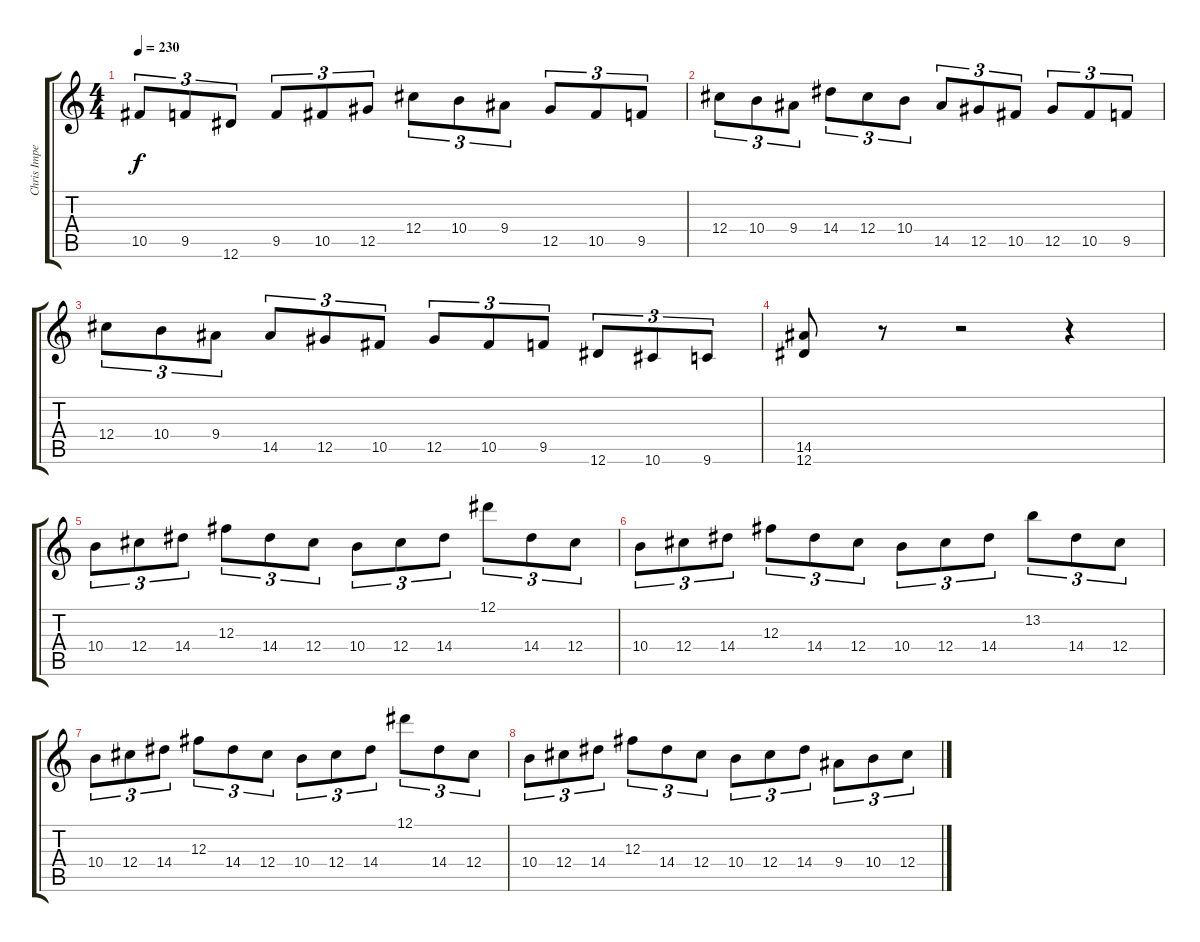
\track ("Chris Impellitteri" "Chris Impe") {instrument distortionguitar}
\staff {score tabs}
\tuning (Eb4 Bb3 Gb3 Db3 Ab2 Eb2) {hide}
\ts (4 4)
\tempo 230
\clef g2
\ks c
10.5.8{tu (3 2) dy f} 9.5.8{tu (3 2)} 12.6.8{tu (3 2)} 9.5.8{tu (3 2)} 10.5.8{tu (3 2)} 12.5.8{tu (3 2)} 12.4.8{tu (3 2)} 10.4.8{tu (3 2)} 9.4.8{tu (3 2)} 12.5.8{tu (3 2)} 10.5.8{tu (3 2)} 9.5.8{tu (3 2)} |
12.4.8{tu (3 2)} 10.4.8{tu (3 2)} 9.4.8{tu (3 2)} 14.4.8{tu (3 2)} 12.4.8{tu (3 2)} 10.4.8{tu (3 2)} 14.5.8{tu (3 2)} 12.5.8{tu (3 2)} 10.5.8{tu (3 2)} 12.5.8{tu (3 2)} 10.5.8{tu (3 2)} 9.5.8{tu (3 2)} |
12.4.8{tu (3 2)} 10.4.8{tu (3 2)} 9.4.8{tu (3 2)} 14.5.8{tu (3 2)} 12.5.8{tu (3 2)} 10.5.8{tu (3 2)} 12.5.8{tu (3 2)} 10.5.8{tu (3 2)} 9.5.8{tu (3 2)} 12.6.8{tu (3 2)} 10.6.8{tu (3 2)} 9.6.8{tu (3 2)} |
(14.5 12.6).8 r.8 r.2 r.4 |
10.4.8{tu (3 2)} 12.4.8{tu (3 2)} 14.4.8{tu (3 2)} 12.3.8{tu (3 2)} 14.4.8{tu (3 2)} 12.4.8{tu (3 2)} 10.4.8{tu (3 2)} 12.4.8{tu (3 2)} 14.4.8{tu (3 2)} 12.1.8{tu (3 2)} 14.4.8{tu (3 2)} 12.4.8{tu (3 2)} |
10.4.8{tu (3 2)} 12.4.8{tu (3 2)} 14.4.8{tu (3 2)} 12.3.8{tu (3 2)} 14.4.8{tu (3 2)} 12.4.8{tu (3 2)} 10.4.8{tu (3 2)} 12.4.8{tu (3 2)} 14.4.8{tu (3 2)} 13.2.8{tu (3 2)} 14.4.8{tu (3 2)} 12.4.8{tu (3 2)} |
10.4.8{tu (3 2)} 12.4.8{tu (3 2)} 14.4.8{tu (3 2)} 12.3.8{tu (3 2)} 14.4.8{tu (3 2)} 12.4.8{tu (3 2)} 10.4.8{tu (3 2)} 12.4.8{tu (3 2)} 14.4.8{tu (3 2)} 12.1.8{tu (3 2)} 14.4.8{tu (3 2)} 12.4.8{tu (3 2)} |
10.4.8{tu (3 2)} 12.4.8{tu (3 2)} 14.4.8{tu (3 2)} 12.3.8{tu (3 2)} 14.4.8{tu (3 2)} 12.4.8{tu (3 2)} 10.4.8{tu (3 2)} 12.4.8{tu (3 2)} 14.4.8{tu (3 2)} 9.4.8{tu (3 2)} 10.4.8{tu (3 2)} 12.4.8{tu (3 2)}
